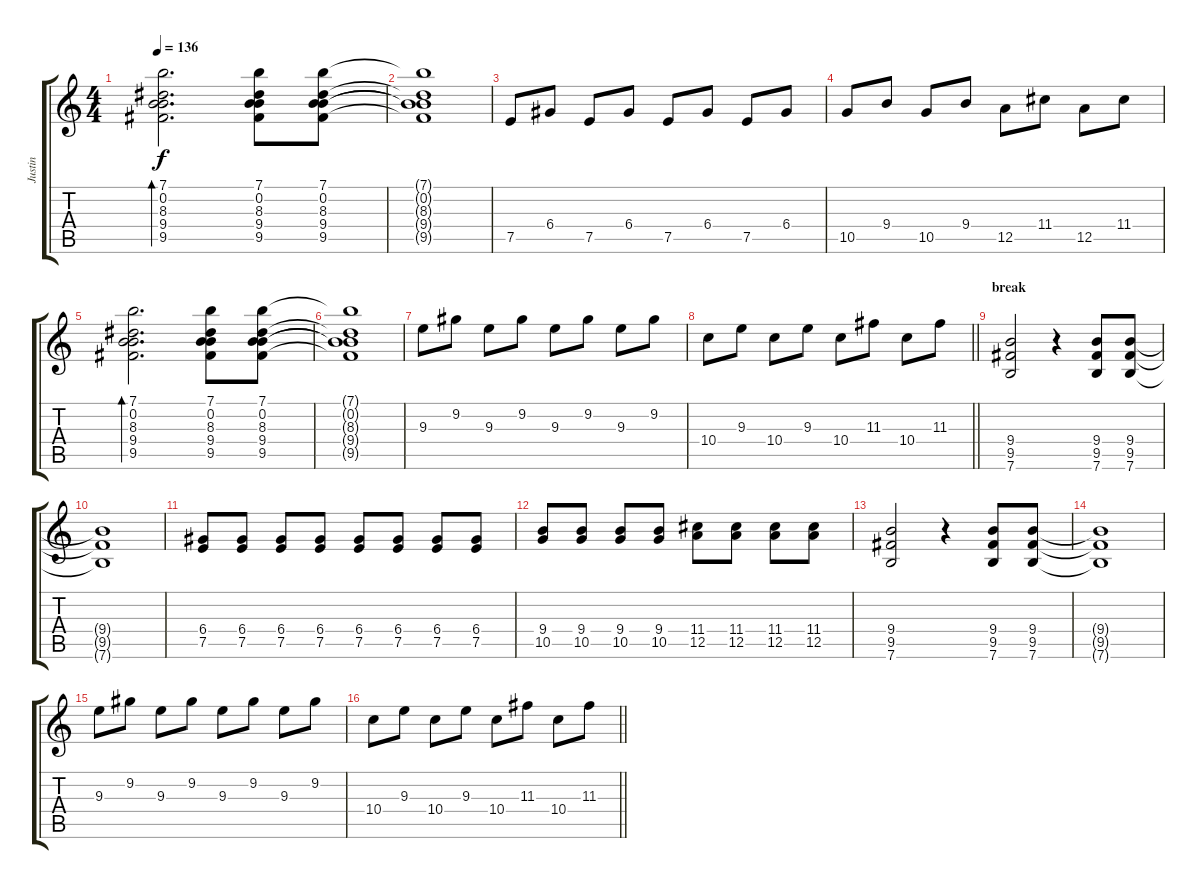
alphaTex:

\track ("Justin" "Justin") {instrument electricguitarclean}
\staff {score tabs}
\tuning (E4 B3 G3 D3 A2 E2) {hide}
\ts (4 4)
\tempo 136
\clef g2
\ks c
(7.1 0.2 8.3 9.4 9.5).2{d bd 120 dy f} (7.1 0.2 8.3 9.4 9.5).8 (7.1 0.2 8.3 9.4 9.5).8 |
(7.1{t} 0.2{t} 8.3{t} 9.4{t} 9.5{t}).1 |
7.5.8 6.4.8 7.5.8 6.4.8 7.5.8 6.4.8 7.5.8 6.4.8 |
10.5.8 9.4.8 10.5.8 9.4.8 12.5.8 11.4.8 12.5.8 11.4.8 |
(7.1 0.2 8.3 9.4 9.5).2{d bd 120} (7.1 0.2 8.3 9.4 9.5).8 (7.1 0.2 8.3 9.4 9.5).8 |
(7.1{t} 0.2{t} 8.3{t} 9.4{t} 9.5{t}).1 |
9.3.8 9.2.8 9.3.8 9.2.8 9.3.8 9.2.8 9.3.8 9.2.8 |
\barLineRight lightlight
10.4.8 9.3.8 10.4.8 9.3.8 10.4.8 11.3.8 10.4.8 11.3.8 |
\section ("" "break")
(9.4 9.5 7.6).2{instrument distortionguitar} r.4 (9.4 9.5 7.6).8 (9.4 9.5 7.6).8 |
(9.4{t} 9.5{t} 7.6{t}).1 |
(6.4 7.5).8 (6.4 7.5).8 (6.4 7.5).8 (6.4 7.5).8 (6.4 7.5).8 (6.4 7.5).8 (6.4 7.5).8 (6.4 7.5).8 |
(9.4 10.5).8 (9.4 10.5).8 (9.4 10.5).8 (9.4 10.5).8 (11.4 12.5).8 (11.4 12.5).8 (11.4 12.5).8 (11.4 12.5).8 |
(9.4 9.5 7.6).2 r.4 (9.4 9.5 7.6).8 (9.4 9.5 7.6).8 |
(9.4{t} 9.5{t} 7.6{t}).1 |
9.3.8 9.2.8 9.3.8 9.2.8 9.3.8 9.2.8 9.3.8 9.2.8 |
\barLineRight lightlight
10.4.8 9.3.8 10.4.8 9.3.8 10.4.8 11.3.8 10.4.8 11.3.8
